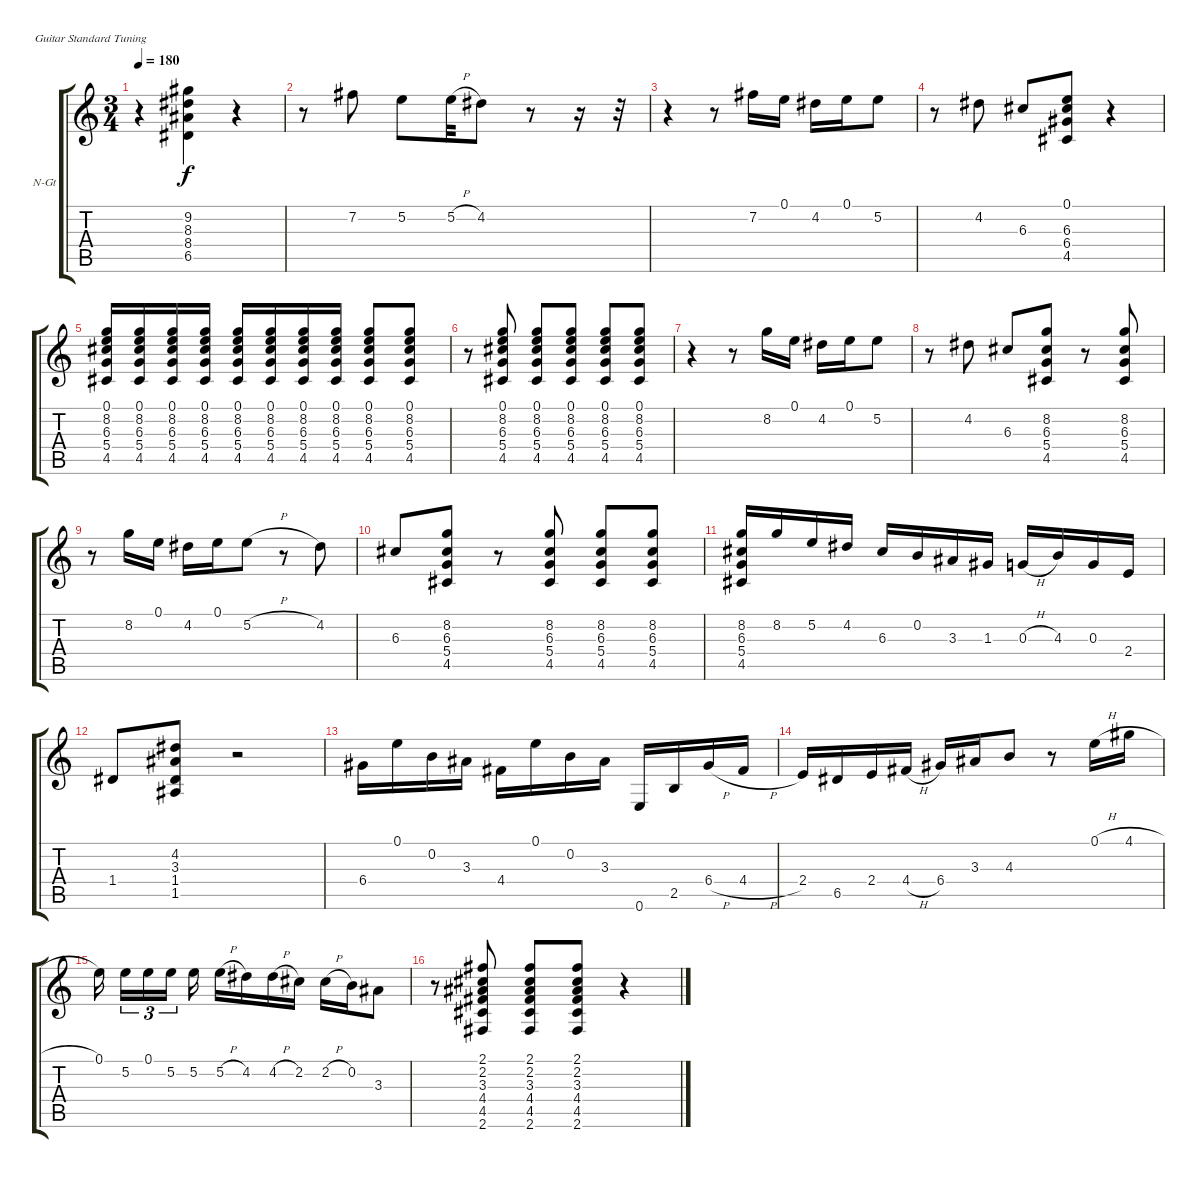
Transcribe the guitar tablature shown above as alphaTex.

\bracketExtendMode groupsimilarinstruments
\firstSystemTrackNameOrientation horizontal
\otherSystemsTrackNameOrientation horizontal
\track ("" "N-Gt") {instrument acousticguitarnylon}
\staff {score tabs}
\tuning (E4 B3 G3 D3 A2 E2)
\ts (3 4)
\tempo 180
\clef g2
\ks c
r.4{dy f} (9.2 8.3 8.4 6.5).4 r.4 |
r.8 7.2.8 5.2.8 5.2{h}.32 4.2.8 r.8 r.16 r.32 |
r.4 r.8 7.2.16 0.1.16 4.2.16 0.1.16 5.2.8 |
r.8 4.2.8 6.3.8 (0.1 6.3 6.4 4.5).8 r.4 |
(0.1 8.2 6.3 5.4 4.5).16 (0.1 8.2 6.3 5.4 4.5).16 (0.1 8.2 6.3 5.4 4.5).16 (0.1 8.2 6.3 5.4 4.5).16 (0.1 8.2 6.3 5.4 4.5).16 (0.1 8.2 6.3 5.4 4.5).16 (0.1 8.2 6.3 5.4 4.5).16 (0.1 8.2 6.3 5.4 4.5).16 (0.1 8.2 6.3 5.4 4.5).8 (0.1 8.2 6.3 5.4 4.5).8 |
r.8 (0.1 8.2 6.3 5.4 4.5).8 (0.1 8.2 6.3 5.4 4.5).8 (0.1 8.2 6.3 5.4 4.5).8 (0.1 8.2 6.3 5.4 4.5).8 (0.1 8.2 6.3 5.4 4.5).8 |
r.4 r.8 8.2.16 0.1.16 4.2.16 0.1.16 5.2.8 |
r.8 4.2.8 6.3.8 (8.2 6.3 5.4 4.5).8 r.8 (8.2 6.3 5.4 4.5).8 |
r.8 8.2.16 0.1.16 4.2.16 0.1.16 5.2{h}.8 r.8 4.2.8 |
6.3.8 (8.2 6.3 5.4 4.5).8 r.8 (8.2 6.3 5.4 4.5).8 (8.2 6.3 5.4 4.5).8 (8.2 6.3 5.4 4.5).8 |
(8.2 6.3 5.4 4.5).16 8.2.16 5.2.16 4.2.16 6.3.16 0.2.16 3.3.16 1.3.16 0.3{h}.16 4.3.16 0.3.16 2.4.16 |
1.4.8 (4.2 3.3 1.4 1.5).8 r.2 |
6.4.16 0.1.16 0.2.16 3.3.16 4.4.16 0.1.16 0.2.16 3.3.16 0.6.16 2.5.16 6.4{h}.16 4.4{h}.16 |
2.4.16 6.5.16 2.4.16 4.4{h}.16 6.4.16 3.3.16 4.3.8 r.8 0.1{h}.16 4.1{h}.16 |
0.1.16 5.2.16{tu (3 2)} 0.1.16{tu (3 2)} 5.2.16{tu (3 2)} 5.2.16 5.2{h}.16 4.2.16 4.2{h}.16 2.2.16 2.2{h}.16 0.2.16 3.3.8 |
r.8 (2.1 2.2 3.3 4.4 4.5 2.6).8 (2.1 2.2 3.3 4.4 4.5 2.6).8 (2.1 2.2 3.3 4.4 4.5 2.6).8 r.4
